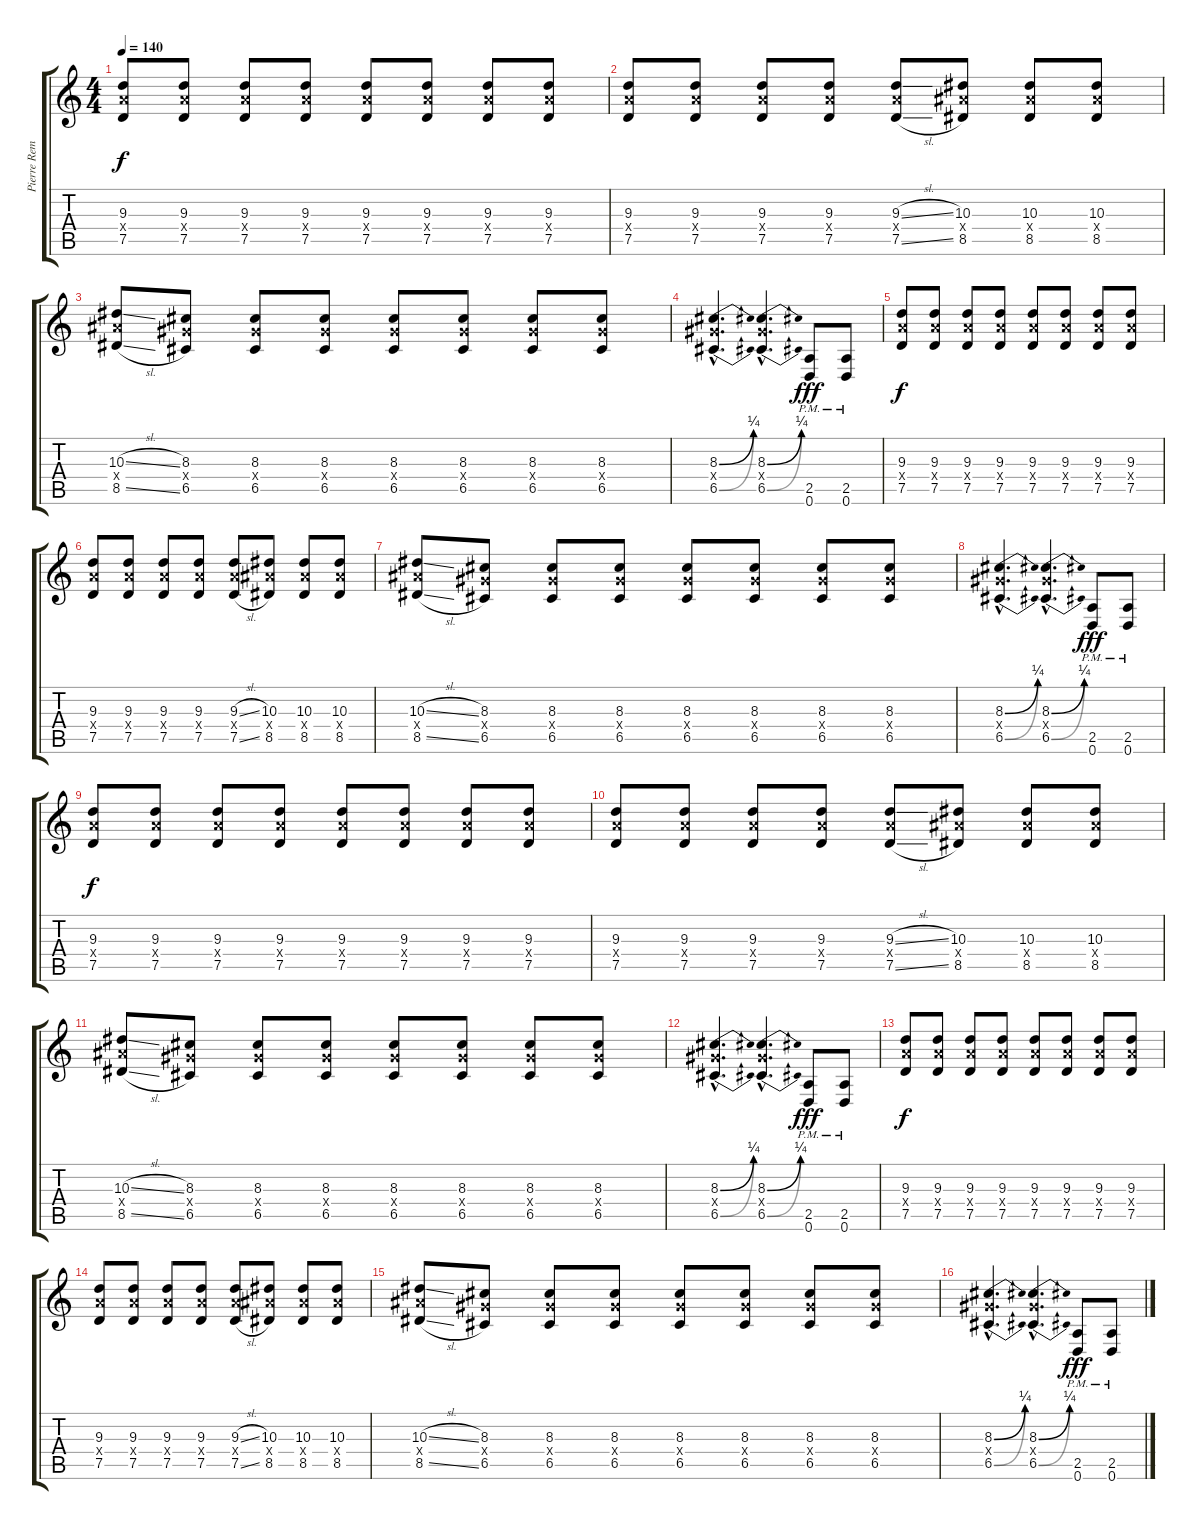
\track ("Pierre Remillard" "Pierre Rem") {instrument distortionguitar}
\staff {score tabs}
\tuning (D4 A3 F3 C3 G2 D2) {hide}
\ts (4 4)
\tempo 140
\clef g2
\ks c
(9.3 9.4{x} 7.5).8{dy f} (9.3 9.4{x} 7.5).8 (9.3 9.4{x} 7.5).8 (9.3 9.4{x} 7.5).8 (9.3 9.4{x} 7.5).8 (9.3 9.4{x} 7.5).8 (9.3 9.4{x} 7.5).8 (9.3 9.4{x} 7.5).8 |
(9.3 9.4{x} 7.5).8 (9.3 9.4{x} 7.5).8 (9.3 9.4{x} 7.5).8 (9.3 9.4{x} 7.5).8 (9.3{sl} 9.4{x} 7.5{sl}).8 (10.3 10.4{x} 8.5).8 (10.3 10.4{x} 8.5).8 (10.3 10.4{x} 8.5).8 |
(10.3{sl} 10.4{x} 8.5{sl}).8 (8.3 8.4{x} 6.5).8 (8.3 8.4{x} 6.5).8 (8.3 8.4{x} 6.5).8 (8.3 8.4{x} 6.5).8 (8.3 8.4{x} 6.5).8 (8.3 8.4{x} 6.5).8 (8.3 8.4{x} 6.5).8 |
(8.3{be (bend 0 0 60 1) hac} 8.4{hac x} 6.5{be (bend 0 0 60 1) hac}).4{d} (8.3{be (bend 0 0 60 1) hac} 8.4{hac x} 6.5{be (bend 0 0 60 1) hac}).4{d} (2.5{pm} 0.6{pm}).8{dy fff} (2.5{pm} 0.6{pm}).8 |
(9.3 9.4{x} 7.5).8{dy f} (9.3 9.4{x} 7.5).8 (9.3 9.4{x} 7.5).8 (9.3 9.4{x} 7.5).8 (9.3 9.4{x} 7.5).8 (9.3 9.4{x} 7.5).8 (9.3 9.4{x} 7.5).8 (9.3 9.4{x} 7.5).8 |
(9.3 9.4{x} 7.5).8 (9.3 9.4{x} 7.5).8 (9.3 9.4{x} 7.5).8 (9.3 9.4{x} 7.5).8 (9.3{sl} 9.4{x} 7.5{sl}).8 (10.3 10.4{x} 8.5).8 (10.3 10.4{x} 8.5).8 (10.3 10.4{x} 8.5).8 |
(10.3{sl} 10.4{x} 8.5{sl}).8 (8.3 8.4{x} 6.5).8 (8.3 8.4{x} 6.5).8 (8.3 8.4{x} 6.5).8 (8.3 8.4{x} 6.5).8 (8.3 8.4{x} 6.5).8 (8.3 8.4{x} 6.5).8 (8.3 8.4{x} 6.5).8 |
(8.3{be (bend 0 0 60 1) hac} 8.4{hac x} 6.5{be (bend 0 0 60 1) hac}).4{d} (8.3{be (bend 0 0 60 1) hac} 8.4{hac x} 6.5{be (bend 0 0 60 1) hac}).4{d} (2.5{pm} 0.6{pm}).8{dy fff} (2.5{pm} 0.6{pm}).8 |
(9.3 9.4{x} 7.5).8{dy f} (9.3 9.4{x} 7.5).8 (9.3 9.4{x} 7.5).8 (9.3 9.4{x} 7.5).8 (9.3 9.4{x} 7.5).8 (9.3 9.4{x} 7.5).8 (9.3 9.4{x} 7.5).8 (9.3 9.4{x} 7.5).8 |
(9.3 9.4{x} 7.5).8 (9.3 9.4{x} 7.5).8 (9.3 9.4{x} 7.5).8 (9.3 9.4{x} 7.5).8 (9.3{sl} 9.4{x} 7.5{sl}).8 (10.3 10.4{x} 8.5).8 (10.3 10.4{x} 8.5).8 (10.3 10.4{x} 8.5).8 |
(10.3{sl} 10.4{x} 8.5{sl}).8 (8.3 8.4{x} 6.5).8 (8.3 8.4{x} 6.5).8 (8.3 8.4{x} 6.5).8 (8.3 8.4{x} 6.5).8 (8.3 8.4{x} 6.5).8 (8.3 8.4{x} 6.5).8 (8.3 8.4{x} 6.5).8 |
(8.3{be (bend 0 0 60 1) hac} 8.4{hac x} 6.5{be (bend 0 0 60 1) hac}).4{d} (8.3{be (bend 0 0 60 1) hac} 8.4{hac x} 6.5{be (bend 0 0 60 1) hac}).4{d} (2.5{pm} 0.6{pm}).8{dy fff} (2.5{pm} 0.6{pm}).8 |
(9.3 9.4{x} 7.5).8{dy f} (9.3 9.4{x} 7.5).8 (9.3 9.4{x} 7.5).8 (9.3 9.4{x} 7.5).8 (9.3 9.4{x} 7.5).8 (9.3 9.4{x} 7.5).8 (9.3 9.4{x} 7.5).8 (9.3 9.4{x} 7.5).8 |
(9.3 9.4{x} 7.5).8 (9.3 9.4{x} 7.5).8 (9.3 9.4{x} 7.5).8 (9.3 9.4{x} 7.5).8 (9.3{sl} 9.4{x} 7.5{sl}).8 (10.3 10.4{x} 8.5).8 (10.3 10.4{x} 8.5).8 (10.3 10.4{x} 8.5).8 |
(10.3{sl} 10.4{x} 8.5{sl}).8 (8.3 8.4{x} 6.5).8 (8.3 8.4{x} 6.5).8 (8.3 8.4{x} 6.5).8 (8.3 8.4{x} 6.5).8 (8.3 8.4{x} 6.5).8 (8.3 8.4{x} 6.5).8 (8.3 8.4{x} 6.5).8 |
(8.3{be (bend 0 0 60 1) hac} 8.4{hac x} 6.5{be (bend 0 0 60 1) hac}).4{d} (8.3{be (bend 0 0 60 1) hac} 8.4{hac x} 6.5{be (bend 0 0 60 1) hac}).4{d} (2.5{pm} 0.6{pm}).8{dy fff} (2.5{pm} 0.6{pm}).8
